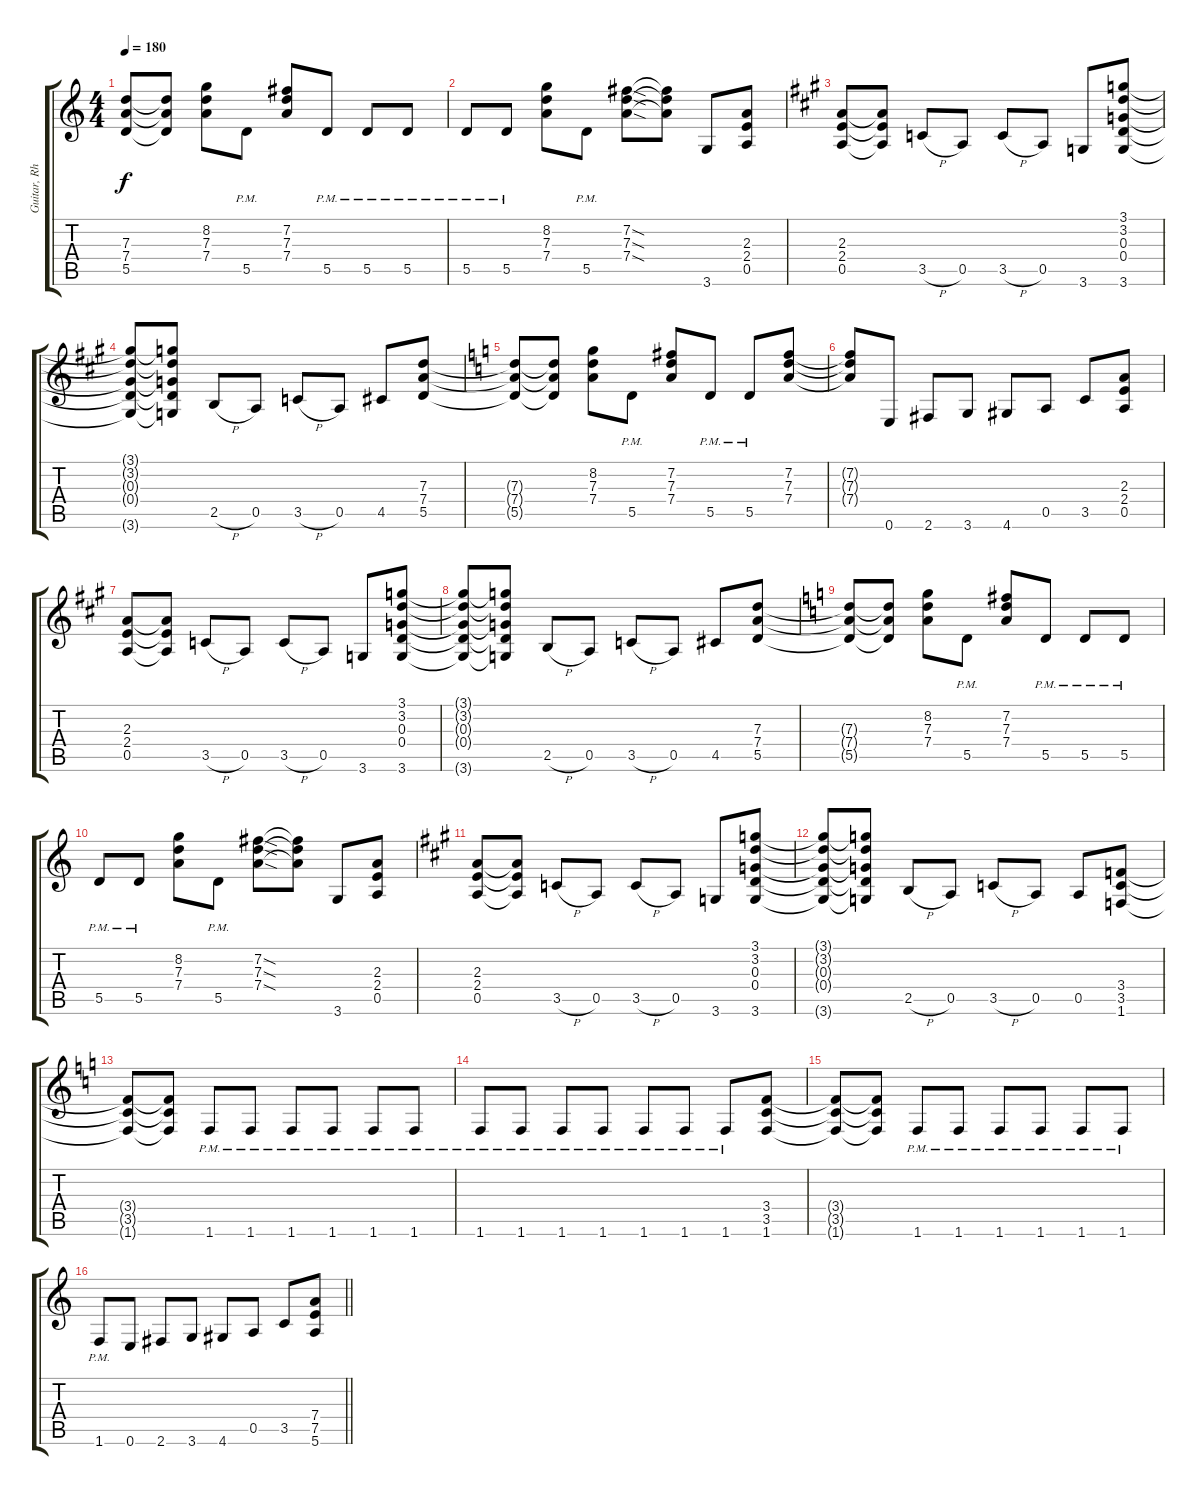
\track ("Guitar, Rhythm" "Guitar, Rh") {instrument overdrivenguitar}
\staff {score tabs}
\tuning (E4 B3 G3 D3 A2 E2) {hide}
\ts (4 4)
\tempo 180
\clef g2
\ks c
(7.3{t} 7.4{t} 5.5{t}).8{dy f} (7.3{t} 7.4{t} 5.5{t}).8 (8.2 7.3 7.4).8 5.5{pm}.8 (7.2 7.3 7.4).8 5.5{pm}.8 5.5{pm}.8 5.5{pm}.8 |
5.5{pm}.8 5.5{pm}.8 (8.2 7.3 7.4).8 5.5{pm}.8 (7.2{sod} 7.3{sod} 7.4{sod}).8 (7.2{t} 7.3{t} 7.4{t}).8 3.6.8 (2.3 2.4 0.5).8 |
\ks a
(2.3 2.4 0.5).8 (2.3{t} 2.4{t} 0.5{t}).8 3.5{h}.8 0.5.8 3.5{h}.8 0.5.8 3.6.8 (3.1 3.2 0.3 0.4 3.6).8 |
(3.1{t} 3.2{t} 0.3{t} 0.4{t} 3.6{t}).8 (3.1{t} 3.2{t} 0.3{t} 0.4{t} 3.6{t}).8 2.5{h}.8 0.5.8 3.5{h}.8 0.5.8 4.5.8 (7.3 7.4 5.5).8 |
\ks c
(7.3{t} 7.4{t} 5.5{t}).8 (7.3{t} 7.4{t} 5.5{t}).8 (8.2 7.3 7.4).8 5.5{pm}.8 (7.2 7.3 7.4).8 5.5{pm}.8 5.5{pm}.8 (7.2 7.3 7.4).8 |
(7.2{t} 7.3{t} 7.4{t}).8 0.6.8 2.6.8 3.6.8 4.6.8 0.5.8 3.5.8 (2.3 2.4 0.5).8 |
\ks a
(2.3 2.4 0.5).8 (2.3{t} 2.4{t} 0.5{t}).8 3.5{h}.8 0.5.8 3.5{h}.8 0.5.8 3.6.8 (3.1 3.2 0.3 0.4 3.6).8 |
(3.1{t} 3.2{t} 0.3{t} 0.4{t} 3.6{t}).8 (3.1{t} 3.2{t} 0.3{t} 0.4{t} 3.6{t}).8 2.5{h}.8 0.5.8 3.5{h}.8 0.5.8 4.5.8 (7.3 7.4 5.5).8 |
\ks c
(7.3{t} 7.4{t} 5.5{t}).8 (7.3{t} 7.4{t} 5.5{t}).8 (8.2 7.3 7.4).8 5.5{pm}.8 (7.2 7.3 7.4).8 5.5{pm}.8 5.5{pm}.8 5.5{pm}.8 |
5.5{pm}.8 5.5{pm}.8 (8.2 7.3 7.4).8 5.5{pm}.8 (7.2{sod} 7.3{sod} 7.4{sod}).8 (7.2{t} 7.3{t} 7.4{t}).8 3.6.8 (2.3 2.4 0.5).8 |
\ks a
(2.3 2.4 0.5).8 (2.3{t} 2.4{t} 0.5{t}).8 3.5{h}.8 0.5.8 3.5{h}.8 0.5.8 3.6.8 (3.1 3.2 0.3 0.4 3.6).8 |
(3.1{t} 3.2{t} 0.3{t} 0.4{t} 3.6{t}).8 (3.1{t} 3.2{t} 0.3{t} 0.4{t} 3.6{t}).8 2.5{h}.8 0.5.8 3.5{h}.8 0.5.8 0.5.8 (3.4 3.5 1.6).8 |
\ks c
(3.4{t} 3.5{t} 1.6{t}).8 (3.4{t} 3.5{t} 1.6{t}).8 1.6{pm}.8 1.6{pm}.8 1.6{pm}.8 1.6{pm}.8 1.6{pm}.8 1.6{pm}.8 |
1.6{pm}.8 1.6{pm}.8 1.6{pm}.8 1.6{pm}.8 1.6{pm}.8 1.6{pm}.8 1.6{pm}.8 (3.4 3.5 1.6).8 |
(3.4{t} 3.5{t} 1.6{t}).8 (3.4{t} 3.5{t} 1.6{t}).8 1.6{pm}.8 1.6{pm}.8 1.6{pm}.8 1.6{pm}.8 1.6{pm}.8 1.6{pm}.8 |
\barLineRight lightlight
1.6{pm}.8 0.6.8 2.6.8 3.6.8 4.6.8 0.5.8 3.5.8 (7.4 7.5 5.6).8
